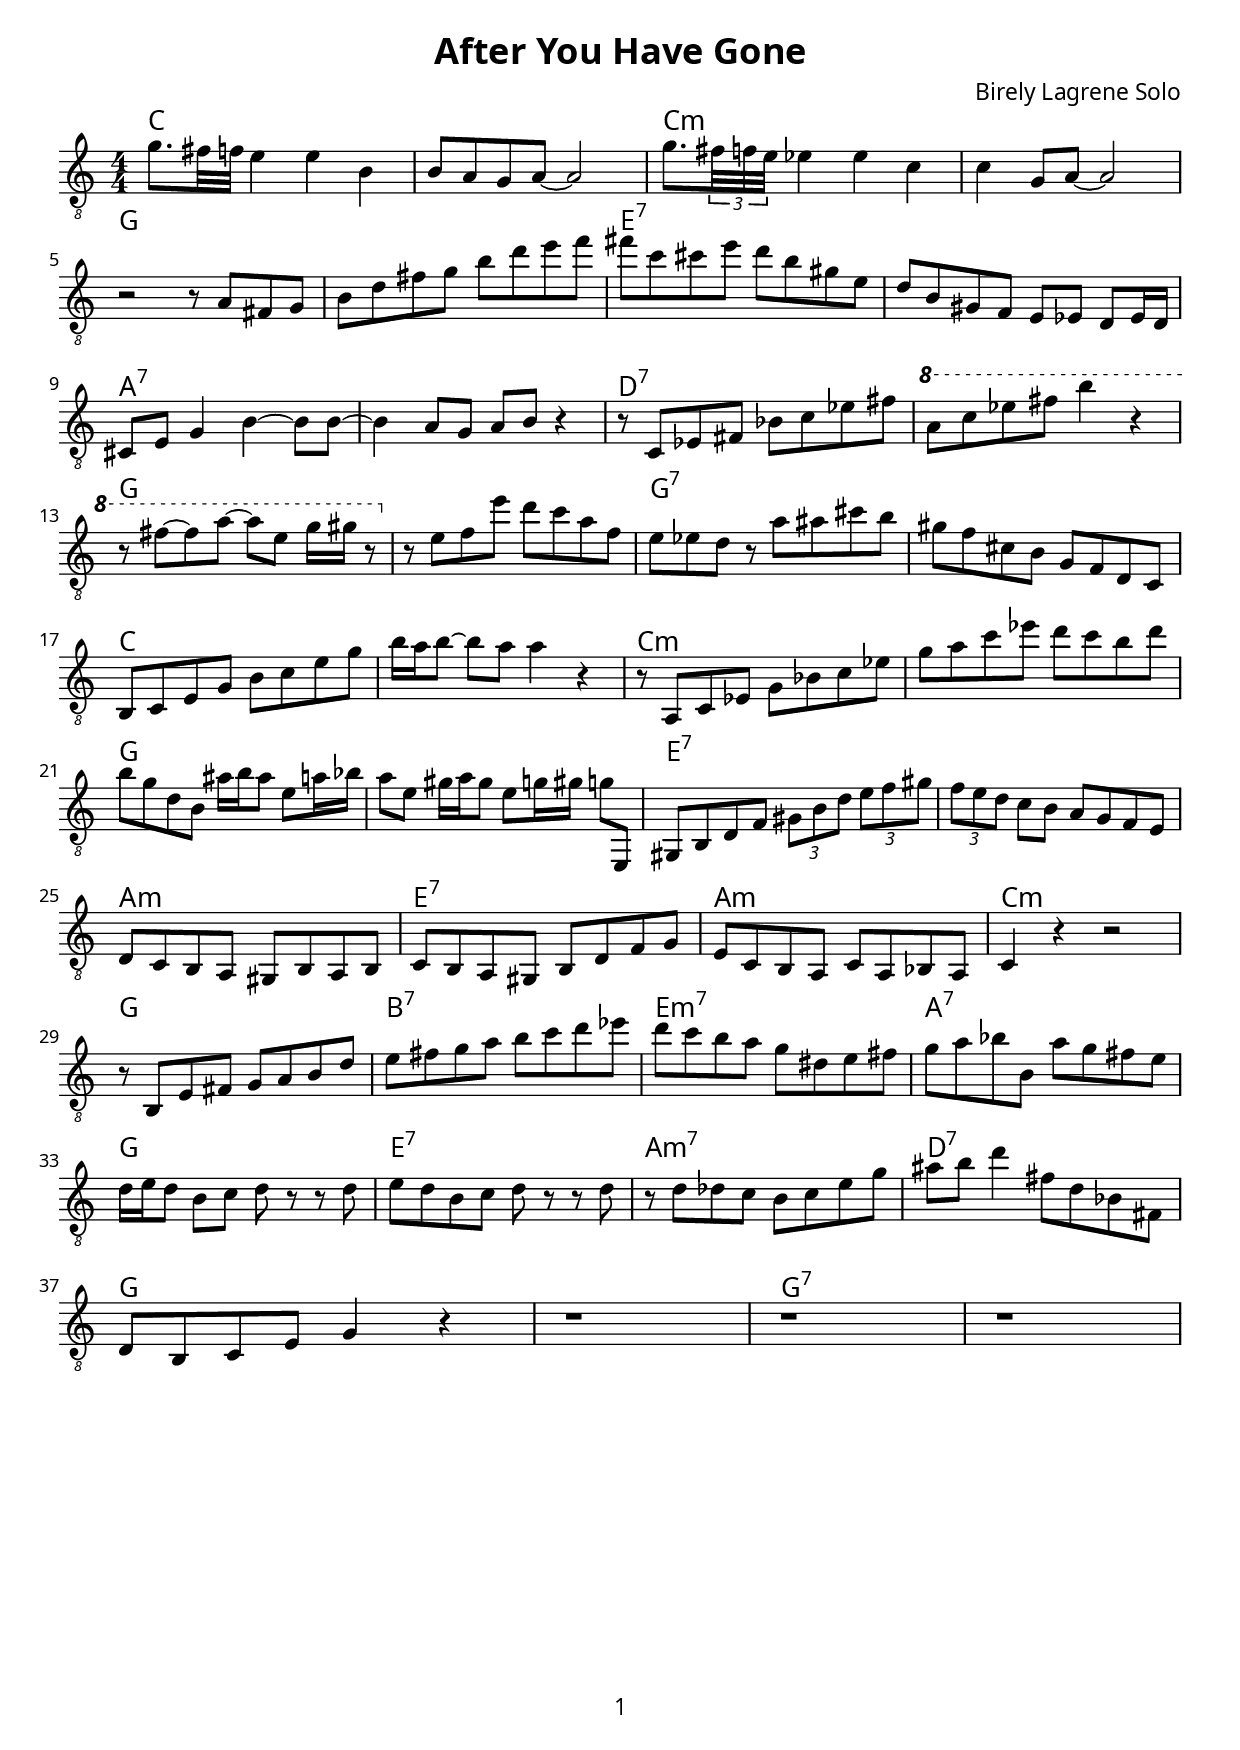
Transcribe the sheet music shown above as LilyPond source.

% {{{ PARAMETRI
  myTitle = "After You Have Gone"
  mySubTitle = "Birely Lagrene Solo"
  myKey = \key c \major
  myTime = \time 4/4 
  myTempo =  #(ly:make-moment 190 4)
% }}}

% INTESTAZIONE {{{
\version "2.18.2"

\header {
  title = \myTitle
  composer = \mySubTitle
}

\paper{
  print-first-page-number = ##t
  oddHeaderMarkup = \markup \null
  evenHeaderMarkup = \markup \null
  oddFooterMarkup = \markup {
    \fill-line {
      \on-the-fly \print-page-number-check-first
      \fromproperty #'page:page-number-string
    }
  }
  evenFooterMarkup = \oddFooterMarkup
  #(set-global-staff-size 10)
  myStaffSize = #20
  fonts = #(make-pango-font-tree
  "FontAwesome"
  "FontAwesome"
  "FontAwesome"
  (/ myStaffSize 20))
}

global = {
  \myKey
  \numericTimeSignature
  \myTime
  \set Score.markFormatter = #format-mark-box-alphabet
}
\layout { indent = #0 }
%}}}

% {{{ TEMA
  temaSolo = {
    g'8. fis32 f32 e4 e b | b8 a g a~ a2 | 
    g'8. \tuplet 3/2 16 {fis32 f32 e} ees4 ees c | c4 g8 a~ a2 |
    r2 r8 a8 fis g | b d fis g b d e f | 
    fis c cis e d b gis e | d b gis f e es d ees16 d |
    cis8 e g4 b4~ b8 b8~ | b4 a8 g a b r4 | 
    r8 c,8 ees fis bes c ees fis | \ottava #1 a c ees fis b4 r4 |
    r8 fis~ fis a~ a e g16 gis r8 | \ottava #0 r8 e, f e' d c a f | 
    e ees d r8 a' ais cis b | gis f cis b g f d c |
    b8 c e g b c e g | b16 a b8~ b a a4 r4 | 
    r8 a,, c ees g bes c ees | g a c ees d c b d |
    b g d b ais'16 b ais8 e a16 bes | a8 e gis16 a gis8 e g16 gis g8 e,, |
    gis b d f \tuplet 3/2 {gis8 b d} \tuplet 3/2 {e f gis} |
    \tuplet 3/2 {f e d} c8 b a g f e |
    d c b a gis b a b | c b a gis b d f g |
    e c b a c a bes a | c4 r4 r2 |
    r8 b e fis g a b d | e fis g a b c d ees |
    d c b a g dis e fis | g a bes b, a' g fis e |
    d16 e d8 b8 c d8 r r d | e d b c d8 r r d |
    r d des c b c e g | ais b d4 fis,8 d bes fis |
    d b c e g4 r4 | r1 | r1 | r1 | % non concludo perchè brutto
  }
% }}}

% {{{ ACCORDI
  accordiA = \chordmode{
    c1 | c1: | c1:m | c1:m | g1 | g1 | e1:7 | e1:7 | \break
    a1:7 | a1:7 | d1:7 | d1:7 | g1 | g1 | g1:7 | g1:7 | \break
    c1 | c1: | c1:m | c1:m | g1 | g1 | e1:7 | e1:7 | \break
    a1:m | e1:7 | a1:m | c1:m | g1 | b1:7 | e1:m7 | a1:7 | \break
    g1 | e1:7 | a1:m7 | d1:7 | \break
    g1 | g1 | g1:7 | g1:7 | \break
  }
% }}}

% SCORE {{{
tema = \relative c' {
  \temaSolo \break
}

chordsPart ={
  \new ChordNames {
    \set chordChanges = ##t
    \accordiA
    % \accordiA
  }
}

temaPart = \new Staff \with {
  instrumentName = ""
  midiInstrument = "piano"
} { \clef "treble_8" \global \tema }

scoreContent = << 
  \chordsPart
  \temaPart
>>
%}}}

% {{{ BOOKS
  \book{
    \bookOutputSuffix "C"
    \score {
      \scoreContent
      \layout {}
      \midi { \context { \Score tempoWholesPerMinute = #(ly:make-moment 190 4) } }
    }
  }
% }}}
